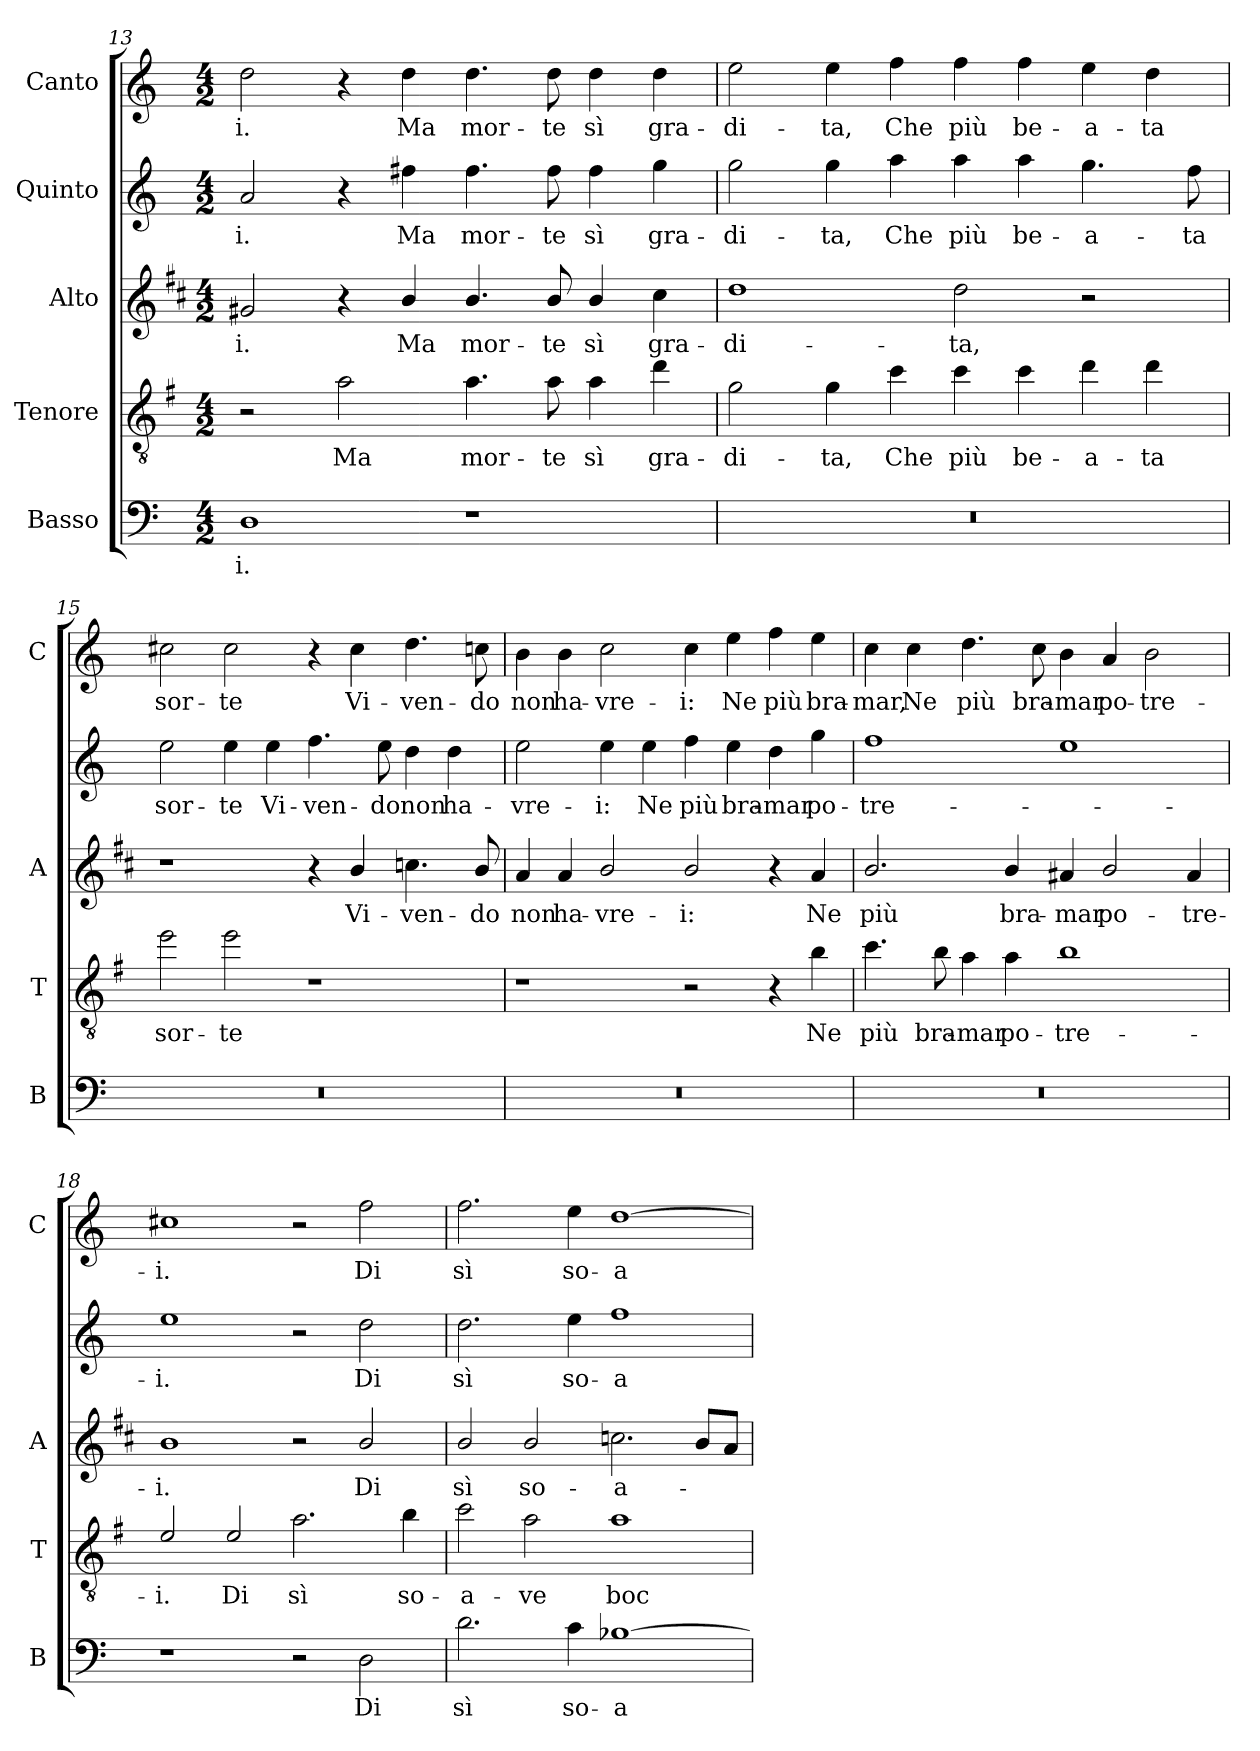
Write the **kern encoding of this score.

**kern	**text	**kern	**text	**kern	**text	**kern	**text	**kern	**text
*part5	*part5	*part4	*part4	*part3	*part3	*part2	*part2	*part1	*part1
*staff5	*staff5	*staff4	*staff4	*staff3	*staff3	*staff2	*staff2	*staff1	*staff1
*I"Basso	*	*I"Tenore	*	*I"Alto	*	*I"Quinto	*	*I"Canto	*
*I'B	*	*I'T	*	*I'A	*	*	*	*I'C	*
!!LO:LB:g=z
*clefF4	*	*clefGv2	*	*clefG2	*	*clefG2	*	*clefG2	*
*	*	*ITrd4c7	*	*ITrd1c2	*	*	*	*	*
*k[]	*	*k[]	*	*k[]	*	*k[]	*	*k[]	*
*C:	*	*C:	*	*C:	*	*C:	*	*C:	*
*M4/2	*	*M4/2	*	*M4/2	*	*M4/2	*	*M4/2	*
=13	=13	=13	=13	=13	=13	=13	=13	=13	=13
!	!LO:LY:b	!	!	!	!LO:LY:b	!	!LO:LY:b	!	!LO:LY:b
1D	-i.	2r	.	2f#X/	-i.	2a/	-i.	2dd\	-i.
!	!	!	!LO:LY:b	!	!	!	!	!	!
.	.	2d\	Ma	4r	.	4r	.	4r	.
!	!	!	!	!	!LO:LY:b	!	!LO:LY:b	!	!LO:LY:b
.	.	.	.	4a/	Ma	4ff#X\	Ma	4dd\	Ma
!	!	!	!LO:LY:b	!	!LO:LY:b	!	!LO:LY:b	!	!LO:LY:b
1r	.	4.d\	mor-	4.a/	mor-	4.ff#\	mor-	4.dd\	mor-
!	!	!	!LO:LY:b	!	!LO:LY:b	!	!LO:LY:b	!	!LO:LY:b
.	.	8d\	-te	8a/	-te	8ff#\	-te	8dd\	-te
!	!	!	!LO:LY:b	!	!LO:LY:b	!	!LO:LY:b	!	!LO:LY:b
.	.	4d\	sì	4a/	sì	4ff#\	sì	4dd\	sì
!	!	!	!LO:LY:b	!	!LO:LY:b	!	!LO:LY:b	!	!LO:LY:b
.	.	4g\	gra-	4b\	gra-	4gg\	gra-	4dd\	gra-
=14	=14	=14	=14	=14	=14	=14	=14	=14	=14
!	!	!	!LO:LY:b	!	!LO:LY:b	!	!LO:LY:b	!	!LO:LY:b
0r	.	2c\	-di-	1cc	-di-	2gg\	-di-	2ee\	-di-
!	!	!	!LO:LY:b	!	!	!	!LO:LY:b	!	!LO:LY:b
.	.	4c\	-ta,	.	.	4gg\	-ta,	4ee\	-ta,
!	!	!	!LO:LY:b	!	!	!	!LO:LY:b	!	!LO:LY:b
.	.	4f\	Che	.	.	4aa\	Che	4ff\	Che
!	!	!	!LO:LY:b	!	!LO:LY:b	!	!LO:LY:b	!	!LO:LY:b
.	.	4f\	più	2cc\	-ta,	4aa\	più	4ff\	più
!	!	!	!LO:LY:b	!	!	!	!LO:LY:b	!	!LO:LY:b
.	.	4f\	be-	.	.	4aa\	be-	4ff\	be-
!	!	!	!LO:LY:b	!	!	!	!LO:LY:b	!	!LO:LY:b
.	.	4g\	-a-	2r	.	4.gg\	-a-	4ee\	-a-
!	!	!	!LO:LY:b	!	!	!	!	!	!LO:LY:b
.	.	4g\	-ta	.	.	.	.	4dd\	-ta
!	!	!	!	!	!	!	!LO:LY:b	!	!
.	.	.	.	.	.	8ff\	-ta	.	.
=15	=15	=15	=15	=15	=15	=15	=15	=15	=15
!	!	!	!LO:LY:b	!	!	!	!LO:LY:b	!	!LO:LY:b
0r	.	2a\	sor-	1r	.	2ee\	sor-	2cc#X\	sor-
!	!	!	!LO:LY:b	!	!	!	!LO:LY:b	!	!LO:LY:b
.	.	2a\	-te	.	.	4ee\	-te	2cc#\	-te
!	!	!	!	!	!	!	!LO:LY:b	!	!
.	.	.	.	.	.	4ee\	Vi-	.	.
!	!	!	!	!	!	!	!LO:LY:b	!	!
.	.	1r	.	4r	.	4.ff\	-ven-	4r	.
!	!	!	!	!	!LO:LY:b	!	!	!	!LO:LY:b
.	.	.	.	4a/	Vi-	.	.	4cc#\	Vi-
!	!	!	!	!	!	!	!LO:LY:b	!	!
.	.	.	.	.	.	8ee\	-do	.	.
!	!	!	!	!	!LO:LY:b	!	!LO:LY:b	!	!LO:LY:b
.	.	.	.	4.b-X\	-ven-	4dd\	non	4.dd\	-ven-
!	!	!	!	!	!	!	!LO:LY:b	!	!
.	.	.	.	.	.	4dd\	ha-	.	.
!	!	!	!	!	!LO:LY:b	!	!	!	!LO:LY:b
.	.	.	.	8a/	-do	.	.	8ccn\	-do
!!LO:PB:g=z
=16	=16	=16	=16	=16	=16	=16	=16	=16	=16
!	!	!	!	!	!LO:LY:b	!	!LO:LY:b	!	!LO:LY:b
0r	.	1r	.	4g/	non	2ee\	-vre-	4b\	non
!	!	!	!	!	!LO:LY:b	!	!	!	!LO:LY:b
.	.	.	.	4g/	ha-	.	.	4b\	ha-
!	!	!	!	!	!LO:LY:b	!	!LO:LY:b	!	!LO:LY:b
.	.	.	.	2a/	-vre-	4ee\	-i:	2cc\	-vre-
!	!	!	!	!	!	!	!LO:LY:b	!	!
.	.	.	.	.	.	4ee\	Ne	.	.
!	!	!	!	!	!LO:LY:b	!	!LO:LY:b	!	!LO:LY:b
.	.	2r	.	2a/	-i:	4ff\	più	4cc\	-i:
!	!	!	!	!	!	!	!LO:LY:b	!	!LO:LY:b
.	.	.	.	.	.	4ee\	bra-	4ee\	Ne
!	!	!	!	!	!	!	!LO:LY:b	!	!LO:LY:b
.	.	4r	.	4r	.	4dd\	-mar	4ff\	più
!	!	!	!LO:LY:b	!	!LO:LY:b	!	!LO:LY:b	!	!LO:LY:b
.	.	4e\	Ne	4g/	Ne	4gg\	po-	4ee\	bra-
=17	=17	=17	=17	=17	=17	=17	=17	=17	=17
!	!	!	!LO:LY:b	!	!LO:LY:b	!	!LO:LY:b	!	!LO:LY:b
0r	.	4.f\	più	2.a/	più	1ff	-tre-	4cc\	-mar,
!	!	!	!	!	!	!	!	!	!LO:LY:b
.	.	.	.	.	.	.	.	4cc\	Ne
!	!	!	!LO:LY:b	!	!	!	!	!	!
.	.	8e\	bra-	.	.	.	.	.	.
!	!	!	!LO:LY:b	!	!	!	!	!	!LO:LY:b
.	.	4d\	-mar	.	.	.	.	4.dd\	più
!	!	!	!LO:LY:b	!	!LO:LY:b	!	!	!	!
.	.	4d\	po-	4a/	bra-	.	.	.	.
!	!	!	!	!	!	!	!	!	!LO:LY:b
.	.	.	.	.	.	.	.	8cc\	bra-
!	!	!	!LO:LY:b	!	!LO:LY:b	!	!	!	!LO:LY:b
.	.	1e	-tre-	4g#X/	-mar	1ee	.	4b\	-mar
!	!	!	!	!	!LO:LY:b	!	!	!	!LO:LY:b
.	.	.	.	2a/	po-	.	.	4a/	po-
!	!	!	!	!	!	!	!	!	!LO:LY:b
.	.	.	.	.	.	.	.	2b\	-tre-
!	!	!	!	!	!LO:LY:b	!	!	!	!
.	.	.	.	4g#/	-tre-	.	.	.	.
=18	=18	=18	=18	=18	=18	=18	=18	=18	=18
!	!	!	!LO:LY:b	!	!LO:LY:b	!	!LO:LY:b	!	!LO:LY:b
1r	.	2A/	-i.	1a	-i.	1ee	-i.	1cc#X	-i.
!	!	!	!LO:LY:b	!	!	!	!	!	!
.	.	2A/	Di	.	.	.	.	.	.
!	!	!	!LO:LY:b	!	!	!	!	!	!
2r	.	2.d\	sì	2r	.	2r	.	2r	.
!	!LO:LY:b	!	!	!	!LO:LY:b	!	!LO:LY:b	!	!LO:LY:b
2D\	Di	.	.	2a/	Di	2dd\	Di	2ff\	Di
!	!	!	!LO:LY:b	!	!	!	!	!	!
.	.	4e\	so-	.	.	.	.	.	.
!!LO:LB:g=z
=19	=19	=19	=19	=19	=19	=19	=19	=19	=19
!	!LO:LY:b	!	!LO:LY:b	!	!LO:LY:b	!	!LO:LY:b	!	!LO:LY:b
2.d\	sì	2f\	-a-	2a/	sì	2.dd\	sì	2.ff\	sì
!	!	!	!LO:LY:b	!	!LO:LY:b	!	!	!	!
.	.	2d\	-ve	2a/	so-	.	.	.	.
!	!LO:LY:b	!	!	!	!	!	!LO:LY:b	!	!LO:LY:b
4c\	so-	.	.	.	.	4ee\	so-	4ee\	so-
!	!LO:LY:b	!	!LO:LY:b	!	!LO:LY:b	!	!LO:LY:b	!	!LO:LY:b
[1B-X	-a-	1d	boc-	2.b-X\	-a-	1ff	-a-	[1dd	-a-
.	.	.	.	8a/L	.	.	.	.	.
.	.	.	.	8g/J	.	.	.	.	.
=	=	=	=	=	=	=	=	=	=
*-	*-	*-	*-	*-	*-	*-	*-	*-	*-
